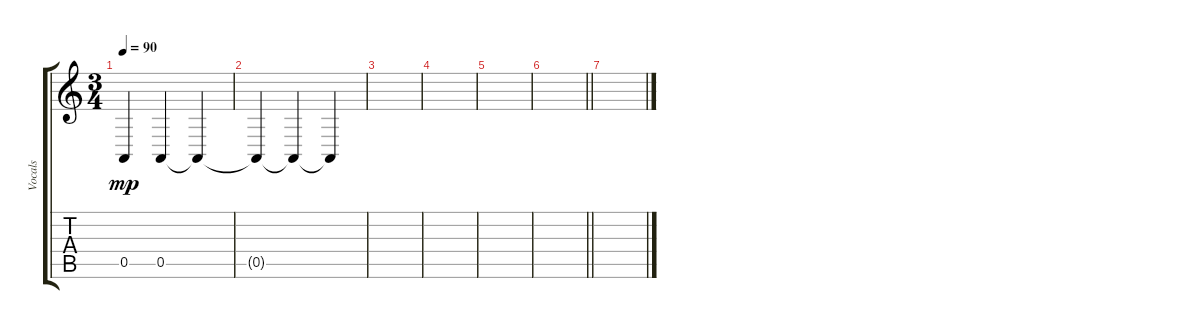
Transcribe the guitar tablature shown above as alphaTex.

\track ("Vocals" "Vocals") {instrument clarinet}
\staff {score tabs}
\tuning (E4 B3 G3 D3 A2 D2) {hide}
\ts (3 4)
\tempo 90
\clef g2
\ks c
0.5{t}.4{dy mp} 0.5.4 0.5{t}.4 |
0.5{t}.4 0.5{t}.4 0.5{t}.4 |
|
|
|
\barLineRight lightlight
|
\section ("" "")
